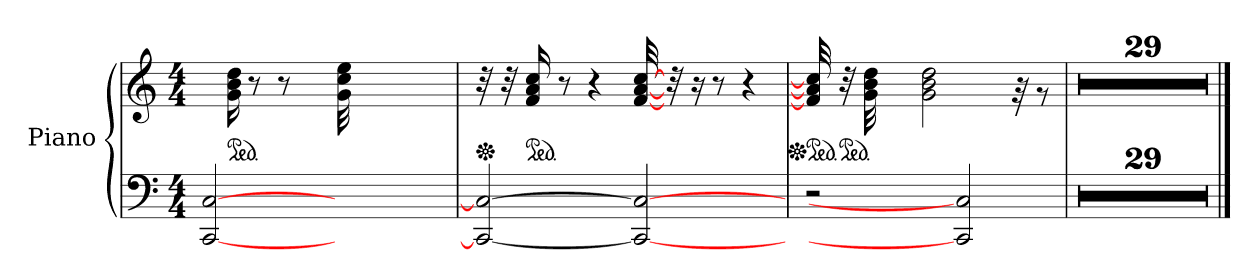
**kern	**kern
*part1	*part1
*staff2	*staff1
*I"Piano	*
*I'Pno.	*
*clefF4	*clefG2
*k[]	*k[]
*M4/4	*M4/4
*MM150	*MM150
=1	=1
[2CC/ [2C/	32ryy
.	32ryy
*	*ped
.	16g\ 16b\ 16dd\
.	8r
.	8r
.	8ryy
2ryy	32g\ 32cc\ 32ee\
.	32ryy
.	16ryy
.	8ryy
.	4ryy
=2	=2
*	*Xped
2CC/_ 2C/_	32r
.	32r
*	*ped
.	16f/ 16a/ 16cc/
.	8r
.	4r
2CC/_ 2C/_	[32f/ [32a/ [32cc/
.	32r
.	16r
.	8r
.	4r
=3	=3
*	*Xped
*	*ped
2r	32f/] 32a/] 32cc/]
*	*ped
.	32r
.	32g\ 32b\ 32dd\
.	4ryy
.	2g\ 2b\ 2dd\
2CC/] 2C/]	.
.	32rg
.	8rg
=4	=4
*	*Xped
*	*Xped
1r	1r
=5	=5
1r	1r
=6	=6
1r	1r
=7	=7
1r	1r
=8	=8
1r	1r
=9	=9
1r	1r
=10	=10
1r	1r
!!LO:LB:g=z
=11	=11
1r	1r
=12	=12
1r	1r
=13	=13
1r	1r
=14	=14
1r	1r
=15	=15
1r	1r
=16	=16
1r	1r
=17	=17
1r	1r
=18	=18
1r	1r
=19	=19
1r	1r
=20	=20
1r	1r
=21	=21
1r	1r
=22	=22
1r	1r
=23	=23
1r	1r
=24	=24
1r	1r
=25	=25
1r	1r
=26	=26
1r	1r
=27	=27
1r	1r
=28	=28
1r	1r
!!LO:LB:g=z
=29	=29
1r	1r
=30	=30
1r	1r
=31	=31
1r	1r
=32	=32
1r	1r
==	==
*-	*-
